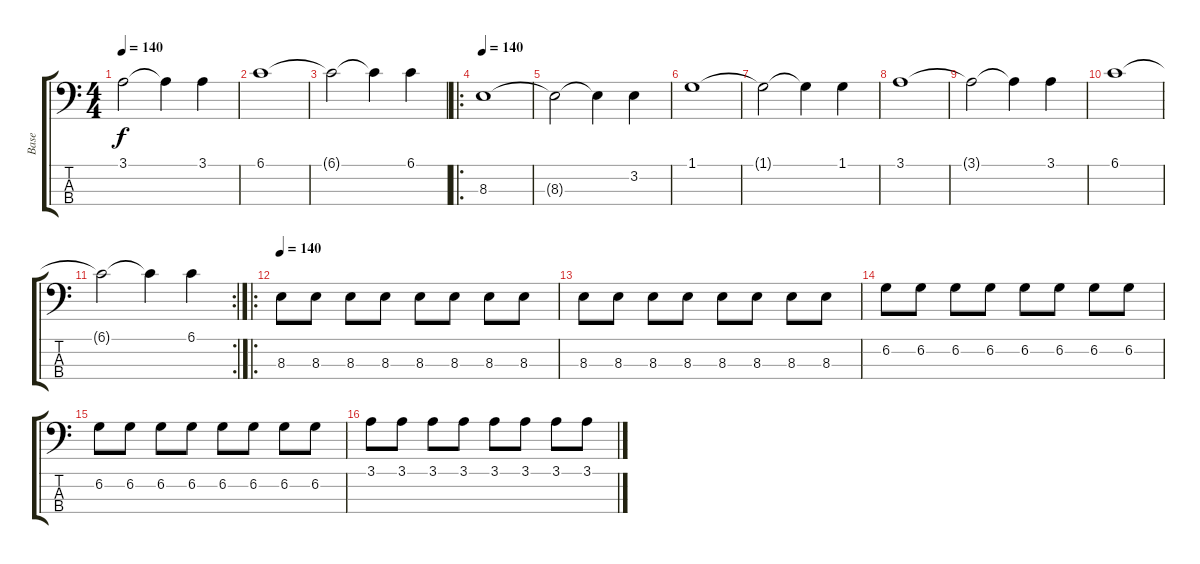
\track ("Base" "Base") {instrument electricbassfinger}
\staff {score tabs}
\tuning (Gb2 Db2 Ab1 Eb1) {hide}
\ts (4 4)
\tempo 140
\clef f4
\ks c
3.1{t}.2{dy f} 3.1{t}.4 3.1.4 |
6.1.1 |
6.1{t}.2 6.1{t}.4 6.1.4 |
\ro
\tempo 140
8.3.1 |
8.3{t}.2 8.3{t}.4 3.2.4 |
1.1.1 |
1.1{t}.2 1.1{t}.4 1.1.4 |
3.1.1 |
3.1{t}.2 3.1{t}.4 3.1.4 |
6.1.1 |
\rc 2
6.1{t}.2 6.1{t}.4 6.1.4 |
\ro
\tempo 140
8.3.8 8.3.8 8.3.8 8.3.8 8.3.8 8.3.8 8.3.8 8.3.8 |
8.3.8 8.3.8 8.3.8 8.3.8 8.3.8 8.3.8 8.3.8 8.3.8 |
6.2.8 6.2.8 6.2.8 6.2.8 6.2.8 6.2.8 6.2.8 6.2.8 |
6.2.8 6.2.8 6.2.8 6.2.8 6.2.8 6.2.8 6.2.8 6.2.8 |
3.1.8 3.1.8 3.1.8 3.1.8 3.1.8 3.1.8 3.1.8 3.1.8
